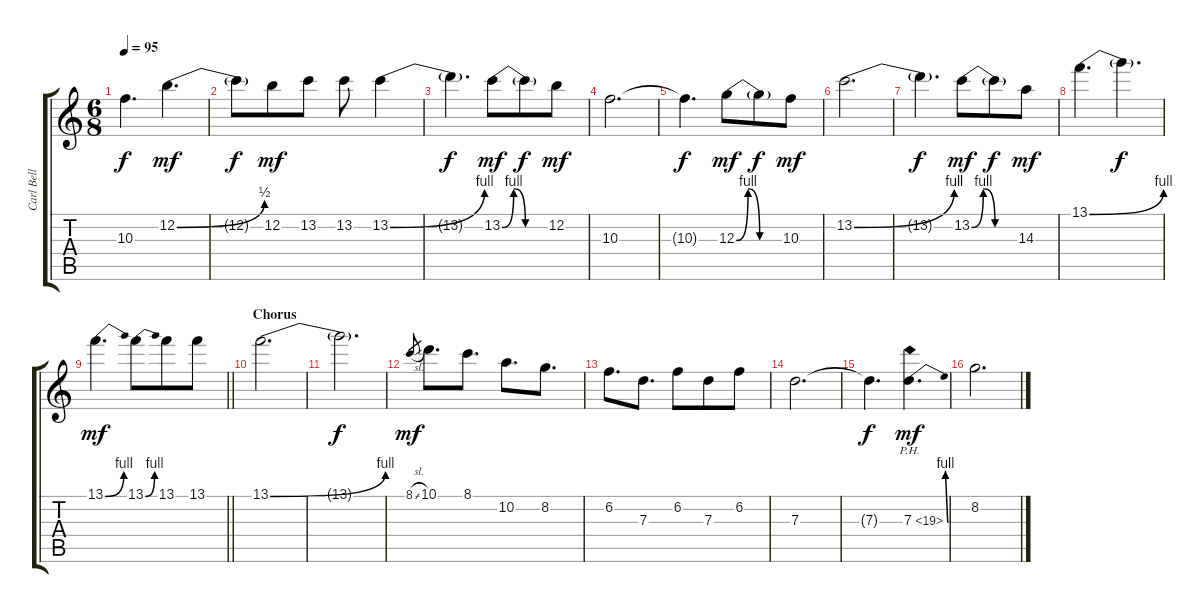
\track ("Carl Bell (Lead Guitar)" "Carl Bell ") {instrument distortionguitar}
\staff {score tabs}
\tuning (E4 B3 G3 D3 A2 D2) {hide}
\ts (6 8)
\tempo 95
\clef g2
\ks c
10.3{t}.4{d dy f} 12.2{be (bend 0 0 60 2)}.4{d dy mf} |
12.2{t}.8{dy f} 12.2.8{dy mf} 13.2.8 13.2.8 13.2{be (bend 0 0 60 4)}.4 |
13.2{t}.4{d dy f} 13.2{be (custom 0 0 15 4 30 0 60 0)}.8{dy mf} 13.2{t}.8{dy f} 12.2.8{dy mf} |
10.3.2{d} |
10.3{t}.4{d dy f} 12.3{be (custom 0 0 15 4 30 0 60 0)}.8{dy mf} 12.3{t}.8{dy f} 10.3.8{dy mf} |
13.2{be (bend 0 0 60 4)}.2{d} |
13.2{t}.4{d dy f} 13.2{be (custom 0 0 15 4 30 0 60 0)}.8{dy mf} 13.2{t}.8{dy f} 14.3.8{dy mf} |
13.1{be (bend 0 0 60 4)}.4{d} 13.1{t}.4{d dy f} |
\barLineRight lightlight
13.1{be (bend 0 0 60 4)}.4{d dy mf} 13.1{be (bend 0 0 60 4)}.8 13.1.8 13.1.8 |
\section ("" "Chorus")
13.1{be (bend 0 0 60 4)}.2{d} |
13.1{t}.2{d dy f} |
8.1{sl}.8{gr dy mf} 10.1.8{d} 8.1.8{d} 10.2.8{d} 8.2.8{d} |
6.2.8{d} 7.3.8{d} 6.2.8 7.3.8 6.2.8 |
7.3.2{d} |
7.3{t}.4{d dy f} 7.3{be (bend 0 0 60 4) ph 12}.4{d dy mf} |
8.2.2{d}
